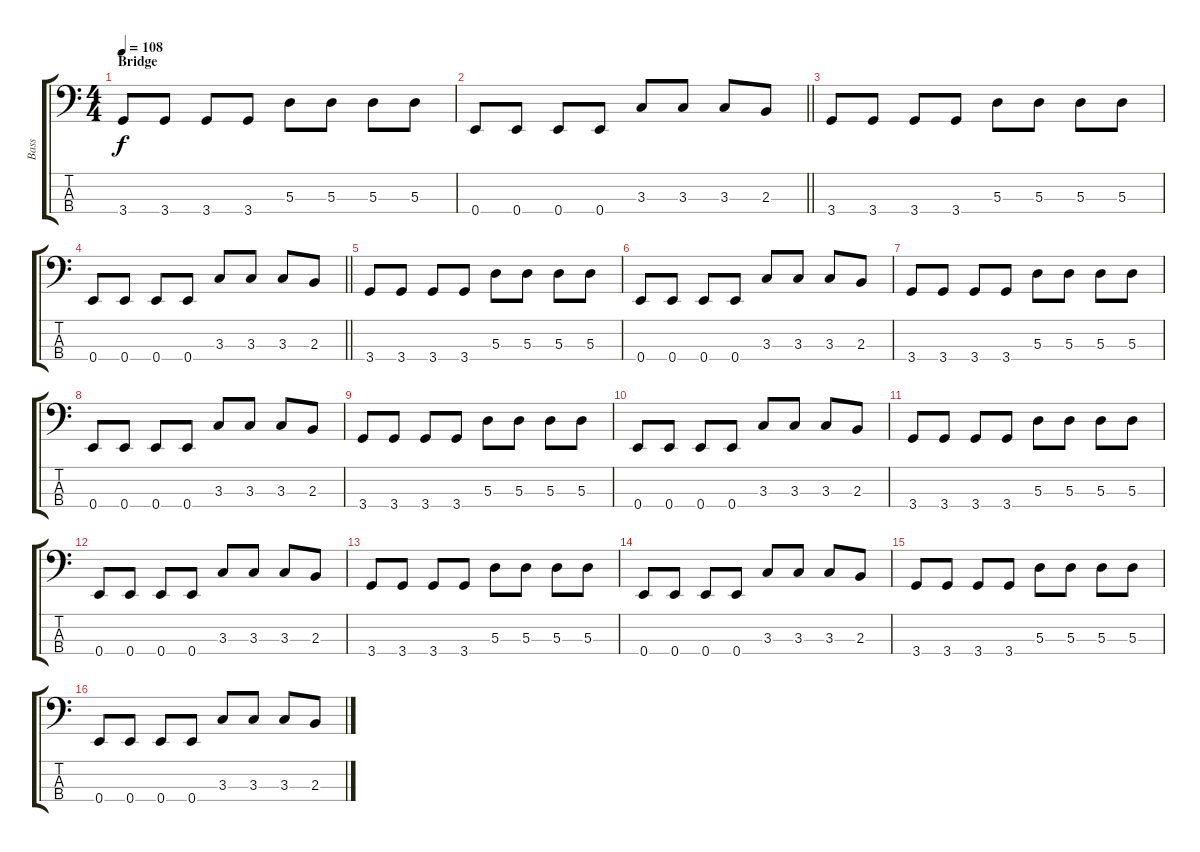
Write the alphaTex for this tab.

\track ("Bass" "Bass") {instrument electricbassfinger}
\staff {score tabs}
\tuning (G2 D2 A1 E1) {hide}
\ts (4 4)
\section ("" "Bridge")
\tempo 108
\clef f4
\ks c
3.4.8{dy f} 3.4.8 3.4.8 3.4.8 5.3.8 5.3.8 5.3.8 5.3.8 |
\barLineRight lightlight
0.4.8 0.4.8 0.4.8 0.4.8 3.3.8 3.3.8 3.3.8 2.3.8 |
3.4.8 3.4.8 3.4.8 3.4.8 5.3.8 5.3.8 5.3.8 5.3.8 |
\barLineRight lightlight
0.4.8 0.4.8 0.4.8 0.4.8 3.3.8 3.3.8 3.3.8 2.3.8 |
3.4.8 3.4.8 3.4.8 3.4.8 5.3.8 5.3.8 5.3.8 5.3.8 |
0.4.8 0.4.8 0.4.8 0.4.8 3.3.8 3.3.8 3.3.8 2.3.8 |
3.4.8 3.4.8 3.4.8 3.4.8 5.3.8 5.3.8 5.3.8 5.3.8 |
0.4.8 0.4.8 0.4.8 0.4.8 3.3.8 3.3.8 3.3.8 2.3.8 |
3.4.8 3.4.8 3.4.8 3.4.8 5.3.8 5.3.8 5.3.8 5.3.8 |
0.4.8 0.4.8 0.4.8 0.4.8 3.3.8 3.3.8 3.3.8 2.3.8 |
3.4.8 3.4.8 3.4.8 3.4.8 5.3.8 5.3.8 5.3.8 5.3.8 |
0.4.8 0.4.8 0.4.8 0.4.8 3.3.8 3.3.8 3.3.8 2.3.8 |
3.4.8 3.4.8 3.4.8 3.4.8 5.3.8 5.3.8 5.3.8 5.3.8 |
0.4.8 0.4.8 0.4.8 0.4.8 3.3.8 3.3.8 3.3.8 2.3.8 |
3.4.8 3.4.8 3.4.8 3.4.8 5.3.8 5.3.8 5.3.8 5.3.8 |
0.4.8 0.4.8 0.4.8 0.4.8 3.3.8 3.3.8 3.3.8 2.3.8
